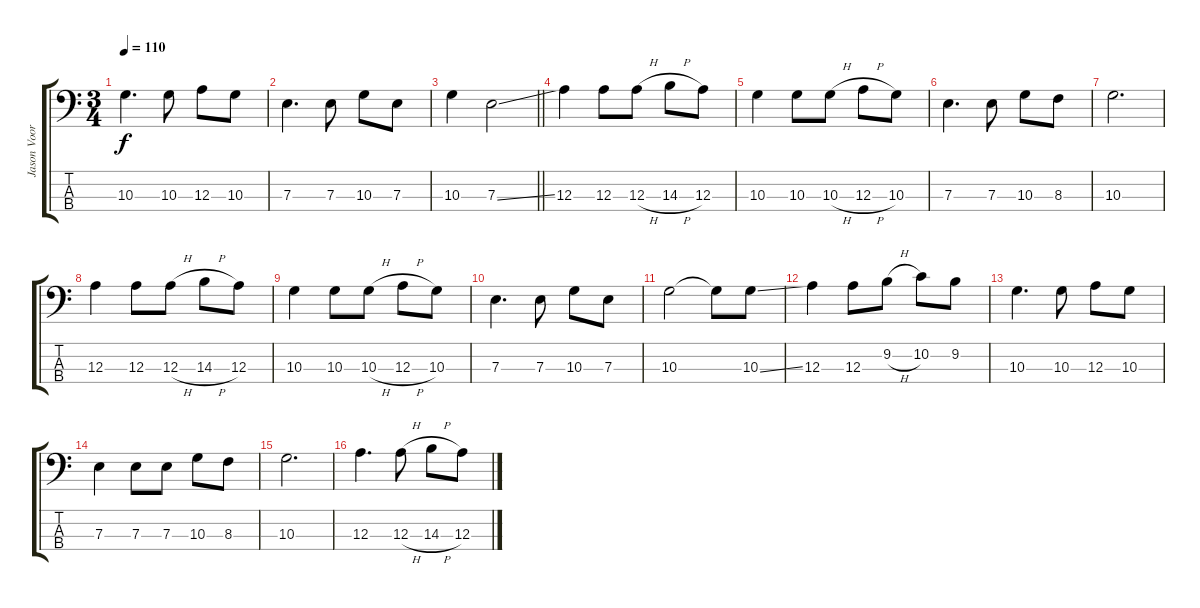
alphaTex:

\track ("Jason Voorhees" "Jason Voor") {instrument slapbass1}
\staff {score tabs}
\tuning (G2 D2 A1 E1) {hide}
\ts (3 4)
\tempo 110
\clef f4
\ks c
10.3.4{d dy f} 10.3.8 12.3.8 10.3.8 |
7.3.4{d} 7.3.8 10.3.8 7.3.8 |
\barLineRight lightlight
10.3.4 7.3{ss}.2 |
12.3.4{volume 10} 12.3.8 12.3{h}.8 14.3{h}.8 12.3.8 |
10.3.4 10.3.8 10.3{h}.8 12.3{h}.8 10.3.8 |
7.3.4{d} 7.3.8 10.3.8 8.3.8 |
10.3.2{d} |
12.3.4{volume 10} 12.3.8 12.3{h}.8 14.3{h}.8 12.3.8 |
10.3.4 10.3.8 10.3{h}.8 12.3{h}.8 10.3.8 |
7.3.4{d} 7.3.8 10.3.8 7.3.8 |
10.3.2 10.3{t}.8 10.3{ss}.8 |
12.3.4{volume 10} 12.3.8 9.2{h}.8 10.2.8 9.2.8 |
10.3.4{d} 10.3.8 12.3.8 10.3.8 |
7.3.4 7.3.8 7.3.8 10.3.8 8.3.8 |
10.3.2{d} |
12.3.4{d volume 10} 12.3{h}.8 14.3{h}.8 12.3.8
